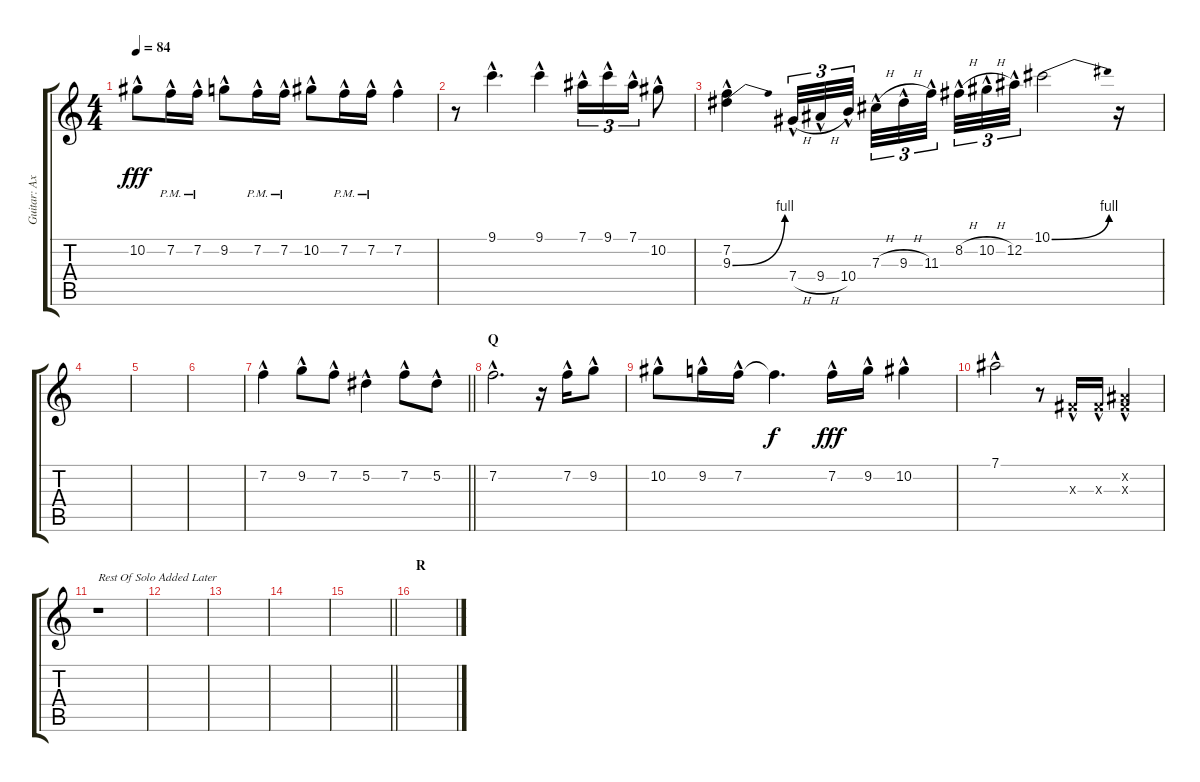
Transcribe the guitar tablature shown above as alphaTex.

\track ("Guitar: Axel" "Guitar: Ax") {instrument overdrivenguitar}
\staff {score tabs}
\tuning (Eb4 Bb3 Gb3 Db3 Ab2 Eb2) {hide}
\ts (4 4)
\tempo 84
\clef g2
\ks c
10.2{hac}.8{dy fff} 7.2{hac pm}.16 7.2{hac pm}.16 9.2{hac}.8 7.2{hac pm}.16 7.2{hac pm}.16 10.2{hac}.8 7.2{hac pm}.16 7.2{hac pm}.16 7.2{hac}.4 |
r.8 9.1{hac}.4{d} 9.1{hac}.4 7.1{hac}.16{tu (3 2)} 9.1{hac}.16{tu (3 2)} 7.1{hac}.16{tu (3 2)} 10.2{hac}.8 |
(7.2{hac} 9.3{be (bend 0 0 60 4) hac}).4 7.4{h hac}.32{tu (3 2)} 9.4{h hac}.32{tu (3 2)} 10.4{hac}.32{tu (3 2) beam splitsecondary} 7.3{h hac}.32{tu (3 2)} 9.3{h hac}.32{tu (3 2)} 11.3{hac}.32{tu (3 2) beam splitsecondary} 8.2{h hac}.32{tu (3 2)} 10.2{h hac}.32{tu (3 2)} 12.2{hac}.32{tu (3 2)} 10.1{be (bend 0 0 60 4)}.2 r.16 |
|
|
|
\barLineRight lightlight
7.2{hac}.4 9.2{hac}.8 7.2{hac}.8 5.2{hac}.4 7.2{hac}.8 5.2{hac}.8 |
\section ("" "Q")
7.2{hac}.2{d} r.16 7.2{hac}.16 9.2{hac}.8 |
10.2{hac}.8 9.2{hac}.16 7.2{hac}.16 7.2{t}.4{d dy f} 7.2{hac}.16{dy fff} 9.2{hac}.16 10.2{hac}.4 |
7.1{hac}.2 r.8 0.3{hac x}.16 0.3{hac x}.16 (0.2{hac x} 0.3{hac x}).4 |
r.1{txt "Rest Of Solo Added Later"} |
|
|
|
\barLineRight lightlight
|
\section ("" "R")
